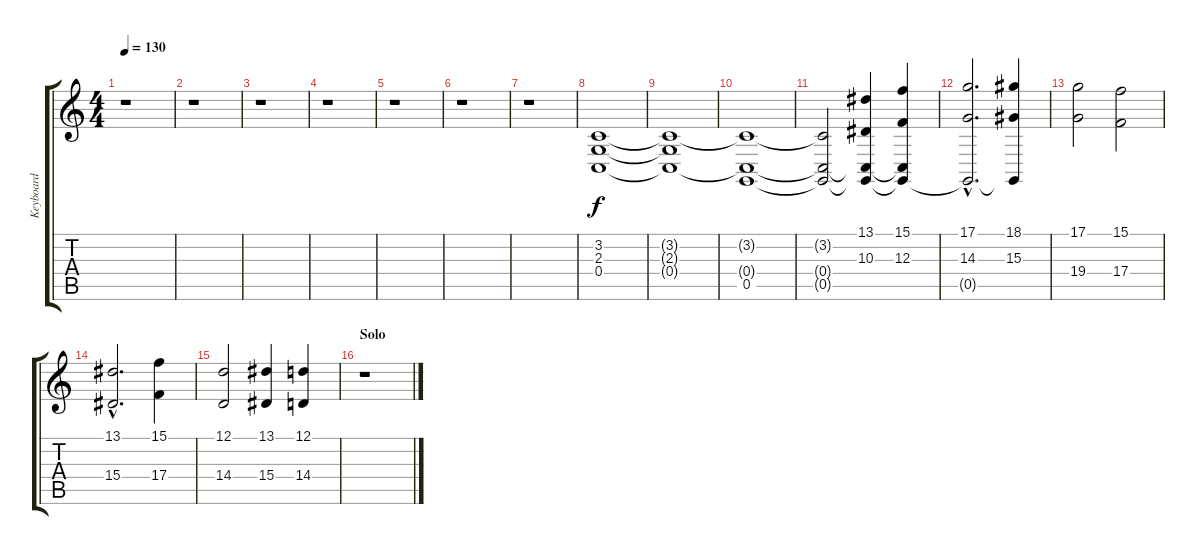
\track ("Keyboard" "Keyboard") {instrument stringensemble2}
\staff {score tabs}
\tuning (D4 A3 F3 C3 G2 D2) {hide}
\ts (4 4)
\tempo 130
\clef g2
\ks c
r.1{dy f} |
r.1 |
r.1 |
r.1 |
r.1 |
r.1 |
r.1 |
(3.2 2.3 0.4).1{volume 12 instrument stringensemble2} |
(3.2{t} 2.3{t} 0.4{t}).1 |
(3.2{t} 0.4{t} 0.5).1 |
(3.2{t} 0.4{t} 0.5{t}).2 (13.1 10.3 0.4{t} 0.5{t}).4 (15.1 12.3 0.4{t} 0.5{t}).4 |
(17.1{hac} 14.3{hac} 0.5{hac t}).2{d} (18.1 15.3 0.5{t}).4 |
(17.1 19.4).2 (15.1 17.4).2 |
(13.1{hac} 15.4{hac}).2{d} (15.1 17.4).4 |
(12.1 14.4).2 (13.1 15.4).4 (12.1 14.4).4 |
\section ("" "Solo")
r.1
